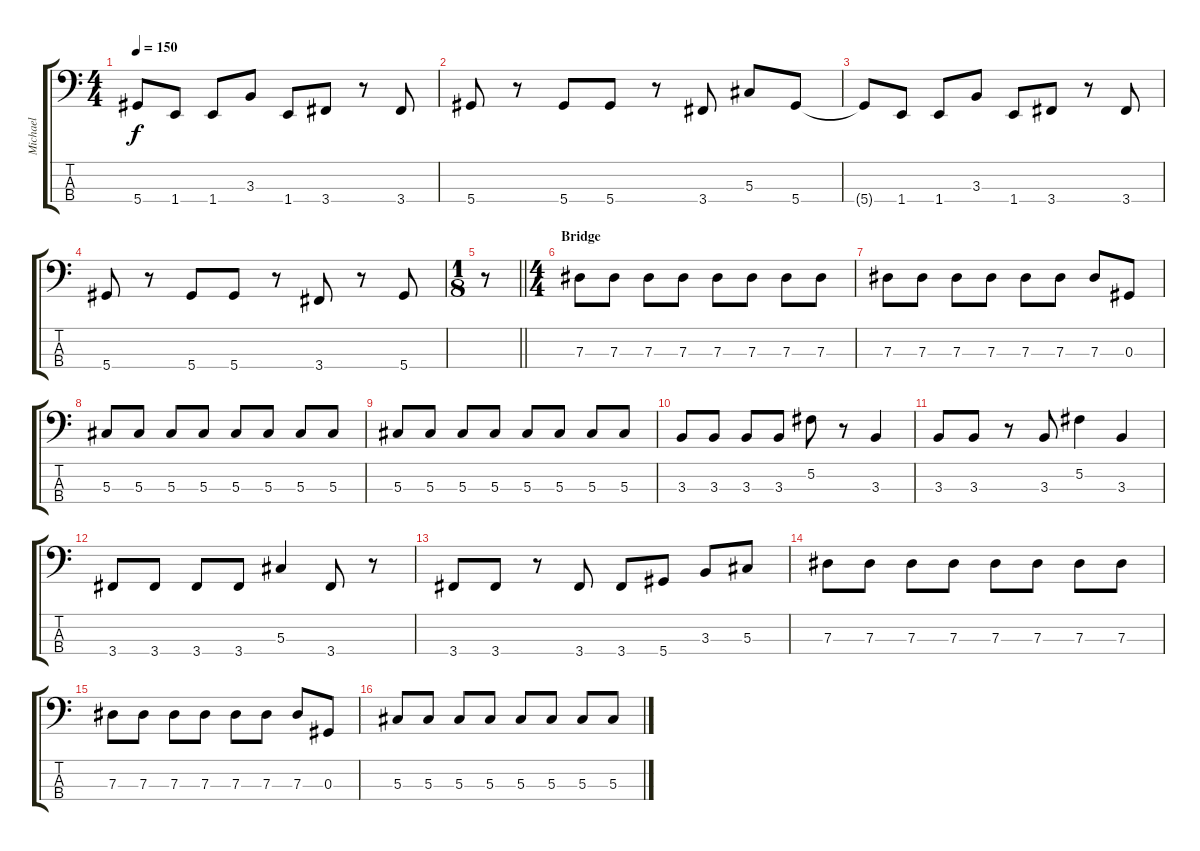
\track ("Michael" "Michael") {instrument electricbassfinger}
\staff {score tabs}
\tuning (Gb2 Db2 Ab1 Eb1) {hide}
\ts (4 4)
\tempo 150
\clef f4
\ks c
5.4{t}.8{dy f} 1.4.8 1.4.8 3.3.8 1.4.8 3.4.8 r.8 3.4.8 |
5.4.8 r.8 5.4.8 5.4.8 r.8 3.4.8 5.3.8 5.4.8 |
5.4{t}.8 1.4.8 1.4.8 3.3.8 1.4.8 3.4.8 r.8 3.4.8 |
5.4.8 r.8 5.4.8 5.4.8 r.8 3.4.8 r.8 5.4.8 |
\ts (1 8)
\barLineRight lightlight
r.8 |
\ts (4 4)
\section ("" "Bridge")
7.3.8 7.3.8 7.3.8 7.3.8 7.3.8 7.3.8 7.3.8 7.3.8 |
7.3.8 7.3.8 7.3.8 7.3.8 7.3.8 7.3.8 7.3.8 0.3.8 |
5.3.8 5.3.8 5.3.8 5.3.8 5.3.8 5.3.8 5.3.8 5.3.8 |
5.3.8 5.3.8 5.3.8 5.3.8 5.3.8 5.3.8 5.3.8 5.3.8 |
3.3.8 3.3.8 3.3.8 3.3.8 5.2.8 r.8 3.3.4 |
3.3.8 3.3.8 r.8 3.3.8 5.2.4 3.3.4 |
3.4.8 3.4.8 3.4.8 3.4.8 5.3.4 3.4.8 r.8 |
3.4.8 3.4.8 r.8 3.4.8 3.4.8 5.4.8 3.3.8 5.3.8 |
7.3.8 7.3.8 7.3.8 7.3.8 7.3.8 7.3.8 7.3.8 7.3.8 |
7.3.8 7.3.8 7.3.8 7.3.8 7.3.8 7.3.8 7.3.8 0.3.8 |
5.3.8 5.3.8 5.3.8 5.3.8 5.3.8 5.3.8 5.3.8 5.3.8
